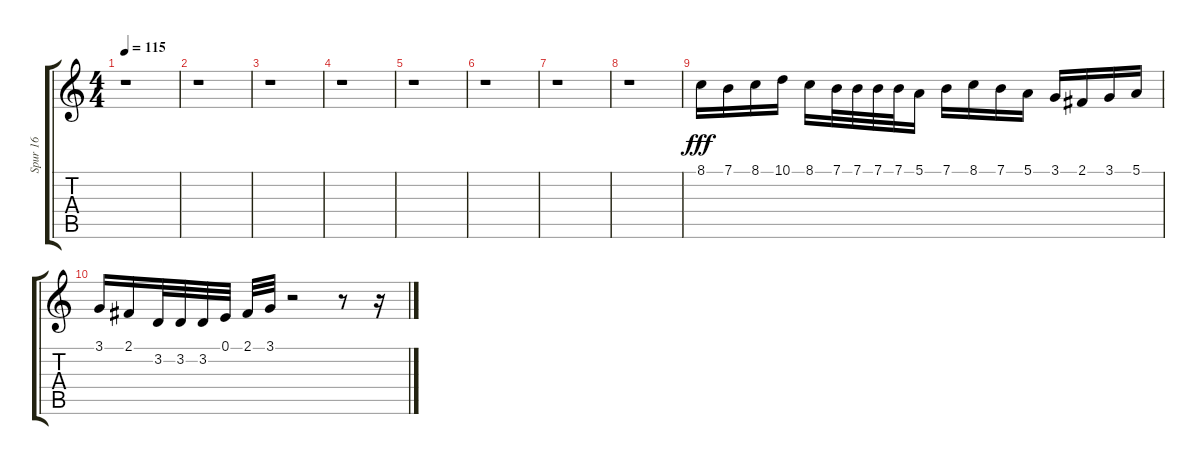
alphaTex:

\track ("Spur 16" "Spur 16") {instrument kalimba}
\staff {score tabs}
\tuning (E4 B3 G3 D3 A2 E2) {hide}
\ts (4 4)
\tempo 115
\clef g2
\ks c
r.1{dy f} |
r.1 |
r.1 |
r.1 |
r.1 |
r.1 |
r.1 |
r.1 |
8.1.16{dy fff instrument banjo} 7.1.16 8.1.16 10.1.16 8.1.16 7.1.32 7.1.32 7.1.32 7.1.32 5.1.16 7.1.16 8.1.16 7.1.16 5.1.16 3.1.16 2.1.16 3.1.16 5.1.16 |
3.1.16 2.1.16 3.2.32 3.2.32 3.2.32 0.1.32 2.1.32 3.1.32 r.2 r.8 r.16
